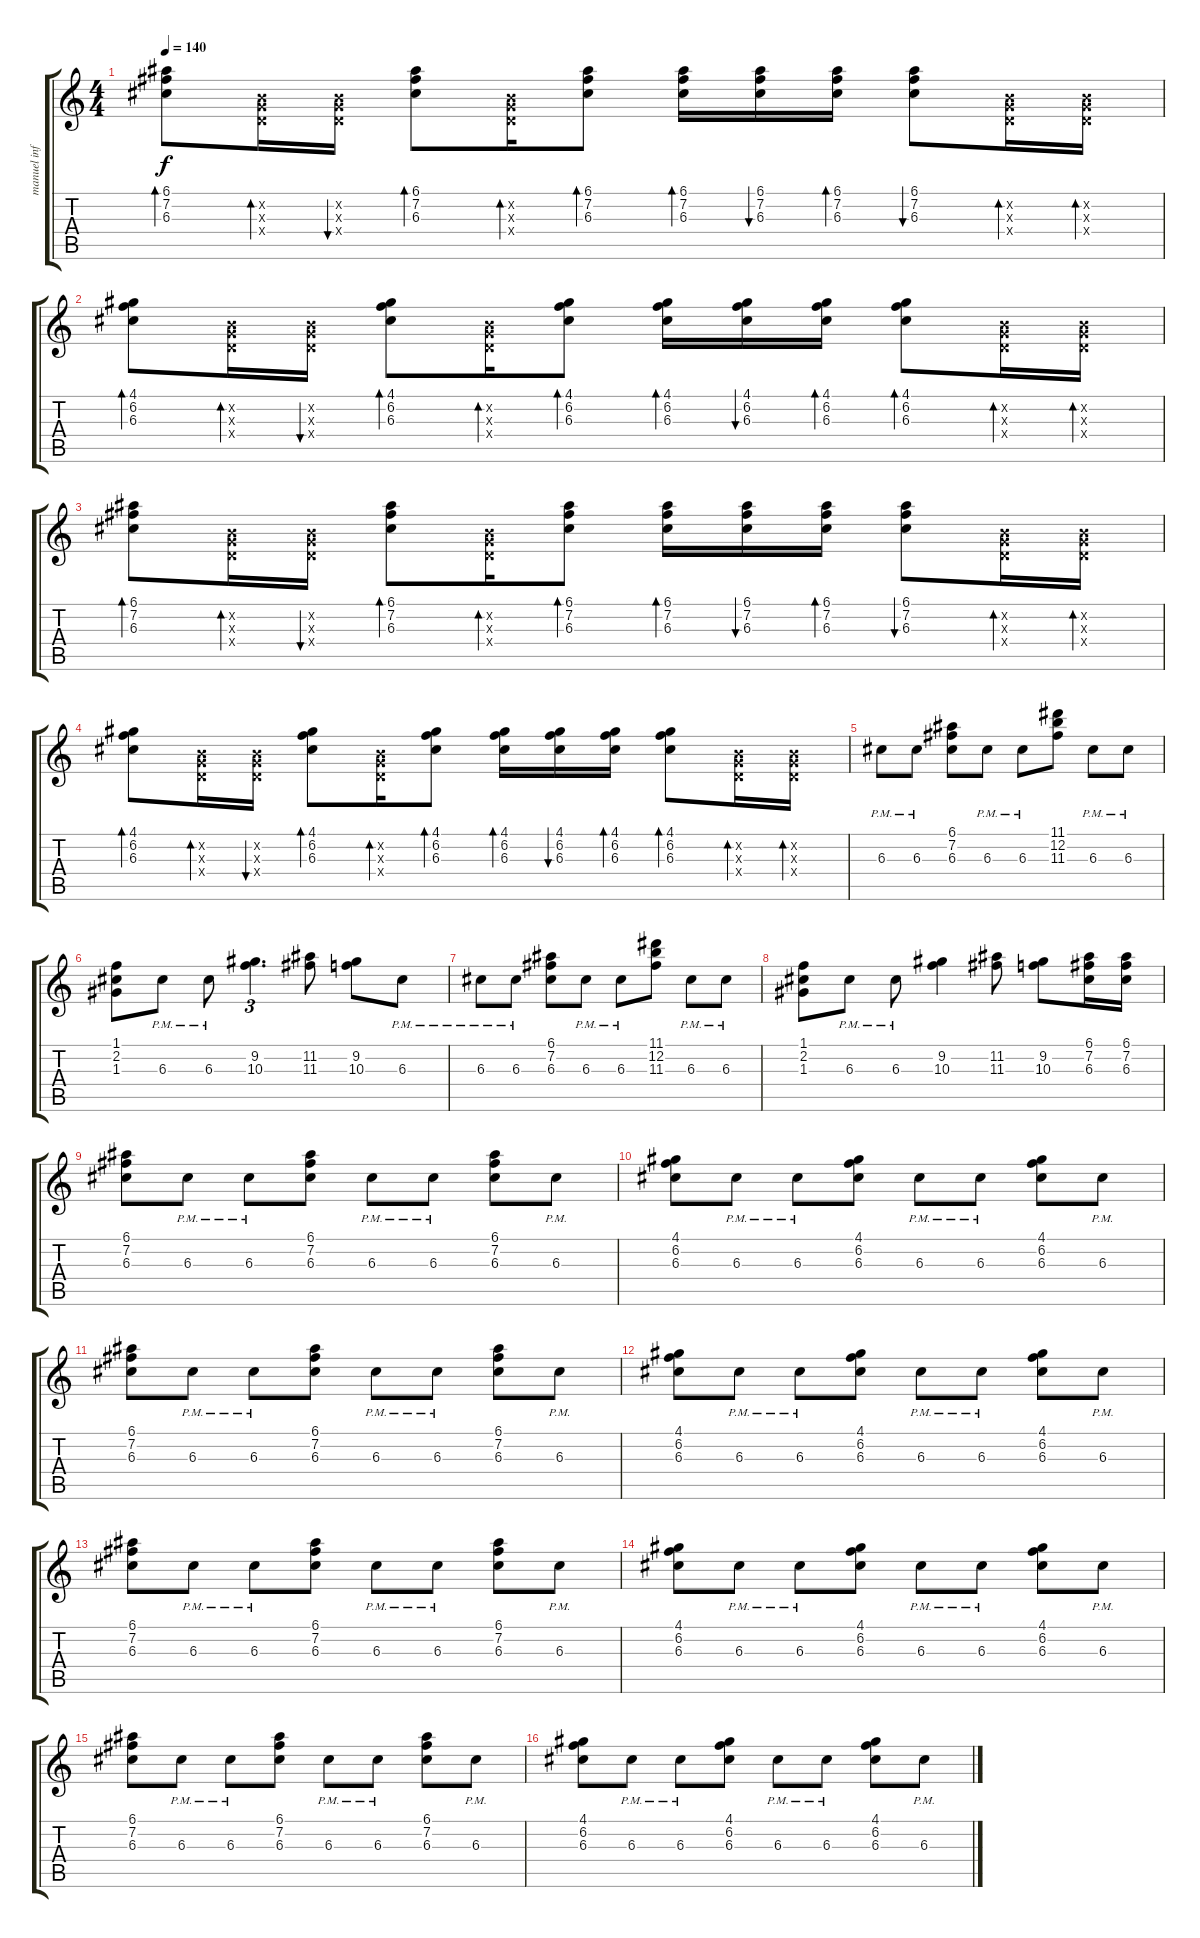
\track ("manuel infante" "manuel inf") {instrument overdrivenguitar}
\staff {score tabs}
\tuning (E4 B3 G3 D3 A2 E2) {hide}
\ts (4 4)
\tempo 140
\clef g2
\ks c
(6.1 7.2 6.3).8{bd 60 dy f} (0.2{x} 0.3{x} 0.4{x}).16{bd 60} (0.2{x} 0.3{x} 0.4{x}).16{bu 60} (6.1 7.2 6.3).8{bd 60} (0.2{x} 0.3{x} 0.4{x}).16{bd 60} (6.1 7.2 6.3).8{bd 60} (6.1 7.2 6.3).16{bd 60} (6.1 7.2 6.3).16{bu 60} (6.1 7.2 6.3).16{bd 60} (6.1 7.2 6.3).8{bu 60} (0.2{x} 0.3{x} 0.4{x}).16{bd 60} (0.2{x} 0.3{x} 0.4{x}).16{bd 60} |
(4.1 6.2 6.3).8{bd 60} (0.2{x} 0.3{x} 0.4{x}).16{bd 60} (0.2{x} 0.3{x} 0.4{x}).16{bu 60} (4.1 6.2 6.3).8{bd 60} (0.2{x} 0.3{x} 0.4{x}).16{bd 60} (4.1 6.2 6.3).8{bd 60} (4.1 6.2 6.3).16{bd 60} (4.1 6.2 6.3).16{bu 60} (4.1 6.2 6.3).16{bd 60} (4.1 6.2 6.3).8{bd 60} (0.2{x} 0.3{x} 0.4{x}).16{bd 60} (0.2{x} 0.3{x} 0.4{x}).16{bd 60} |
(6.1 7.2 6.3).8{bd 60} (0.2{x} 0.3{x} 0.4{x}).16{bd 60} (0.2{x} 0.3{x} 0.4{x}).16{bu 60} (6.1 7.2 6.3).8{bd 60} (0.2{x} 0.3{x} 0.4{x}).16{bd 60} (6.1 7.2 6.3).8{bd 60} (6.1 7.2 6.3).16{bd 60} (6.1 7.2 6.3).16{bu 60} (6.1 7.2 6.3).16{bd 60} (6.1 7.2 6.3).8{bu 60} (0.2{x} 0.3{x} 0.4{x}).16{bd 60} (0.2{x} 0.3{x} 0.4{x}).16{bd 60} |
(4.1 6.2 6.3).8{bd 60} (0.2{x} 0.3{x} 0.4{x}).16{bd 60} (0.2{x} 0.3{x} 0.4{x}).16{bu 60} (4.1 6.2 6.3).8{bd 60} (0.2{x} 0.3{x} 0.4{x}).16{bd 60} (4.1 6.2 6.3).8{bd 60} (4.1 6.2 6.3).16{bd 60} (4.1 6.2 6.3).16{bu 60} (4.1 6.2 6.3).16{bd 60} (4.1 6.2 6.3).8{bd 60} (0.2{x} 0.3{x} 0.4{x}).16{bd 60} (0.2{x} 0.3{x} 0.4{x}).16{bd 60} |
6.3{pm}.8 6.3{pm}.8 (6.1 7.2 6.3).8 6.3{pm}.8 6.3{pm}.8 (11.1 12.2 11.3).8 6.3{pm}.8 6.3{pm}.8 |
(1.1 2.2 1.3).8 6.3{pm}.8 6.3{pm}.8 (9.2 10.3).4{d tu (3 2)} (11.2 11.3).8 (9.2 10.3).8 6.3{pm}.8 |
6.3{pm}.8 6.3{pm}.8 (6.1 7.2 6.3).8 6.3{pm}.8 6.3{pm}.8 (11.1 12.2 11.3).8 6.3{pm}.8 6.3{pm}.8 |
(1.1 2.2 1.3).8 6.3{pm}.8 6.3{pm}.8 (9.2 10.3).4 (11.2 11.3).8 (9.2 10.3).8 (6.1 7.2 6.3).16 (6.1 7.2 6.3).16 |
(6.1 7.2 6.3).8 6.3{pm}.8 6.3{pm}.8 (6.1 7.2 6.3).8 6.3{pm}.8 6.3{pm}.8 (6.1 7.2 6.3).8 6.3{pm}.8 |
(4.1 6.2 6.3).8 6.3{pm}.8 6.3{pm}.8 (4.1 6.2 6.3).8 6.3{pm}.8 6.3{pm}.8 (4.1 6.2 6.3).8 6.3{pm}.8 |
(6.1 7.2 6.3).8 6.3{pm}.8 6.3{pm}.8 (6.1 7.2 6.3).8 6.3{pm}.8 6.3{pm}.8 (6.1 7.2 6.3).8 6.3{pm}.8 |
(4.1 6.2 6.3).8 6.3{pm}.8 6.3{pm}.8 (4.1 6.2 6.3).8 6.3{pm}.8 6.3{pm}.8 (4.1 6.2 6.3).8 6.3{pm}.8 |
(6.1 7.2 6.3).8 6.3{pm}.8 6.3{pm}.8 (6.1 7.2 6.3).8 6.3{pm}.8 6.3{pm}.8 (6.1 7.2 6.3).8 6.3{pm}.8 |
(4.1 6.2 6.3).8 6.3{pm}.8 6.3{pm}.8 (4.1 6.2 6.3).8 6.3{pm}.8 6.3{pm}.8 (4.1 6.2 6.3).8 6.3{pm}.8 |
(6.1 7.2 6.3).8 6.3{pm}.8 6.3{pm}.8 (6.1 7.2 6.3).8 6.3{pm}.8 6.3{pm}.8 (6.1 7.2 6.3).8 6.3{pm}.8 |
(4.1 6.2 6.3).8 6.3{pm}.8 6.3{pm}.8 (4.1 6.2 6.3).8 6.3{pm}.8 6.3{pm}.8 (4.1 6.2 6.3).8 6.3{pm}.8
